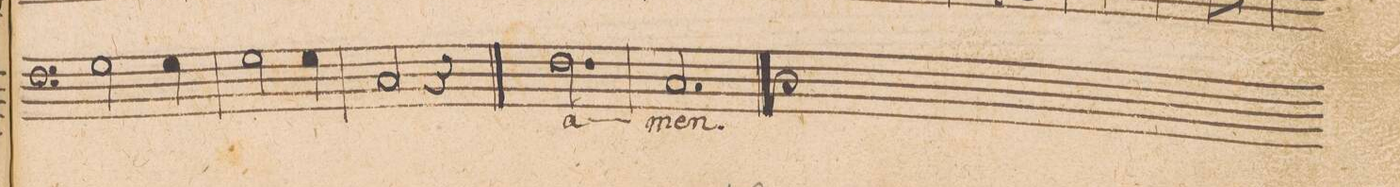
**kern	**text
*I"[BASSVS.]	*
*clefF4	*
*k[]	*
*M3/4	*
2G\	.
4G\	.
=19	=19
2G\	.
4G\	.
=20	=20
2C/	.
4r	.
==21	==21
2.F\	a-
=22	=22
2.C/	-men.
==	==
*-	*-
